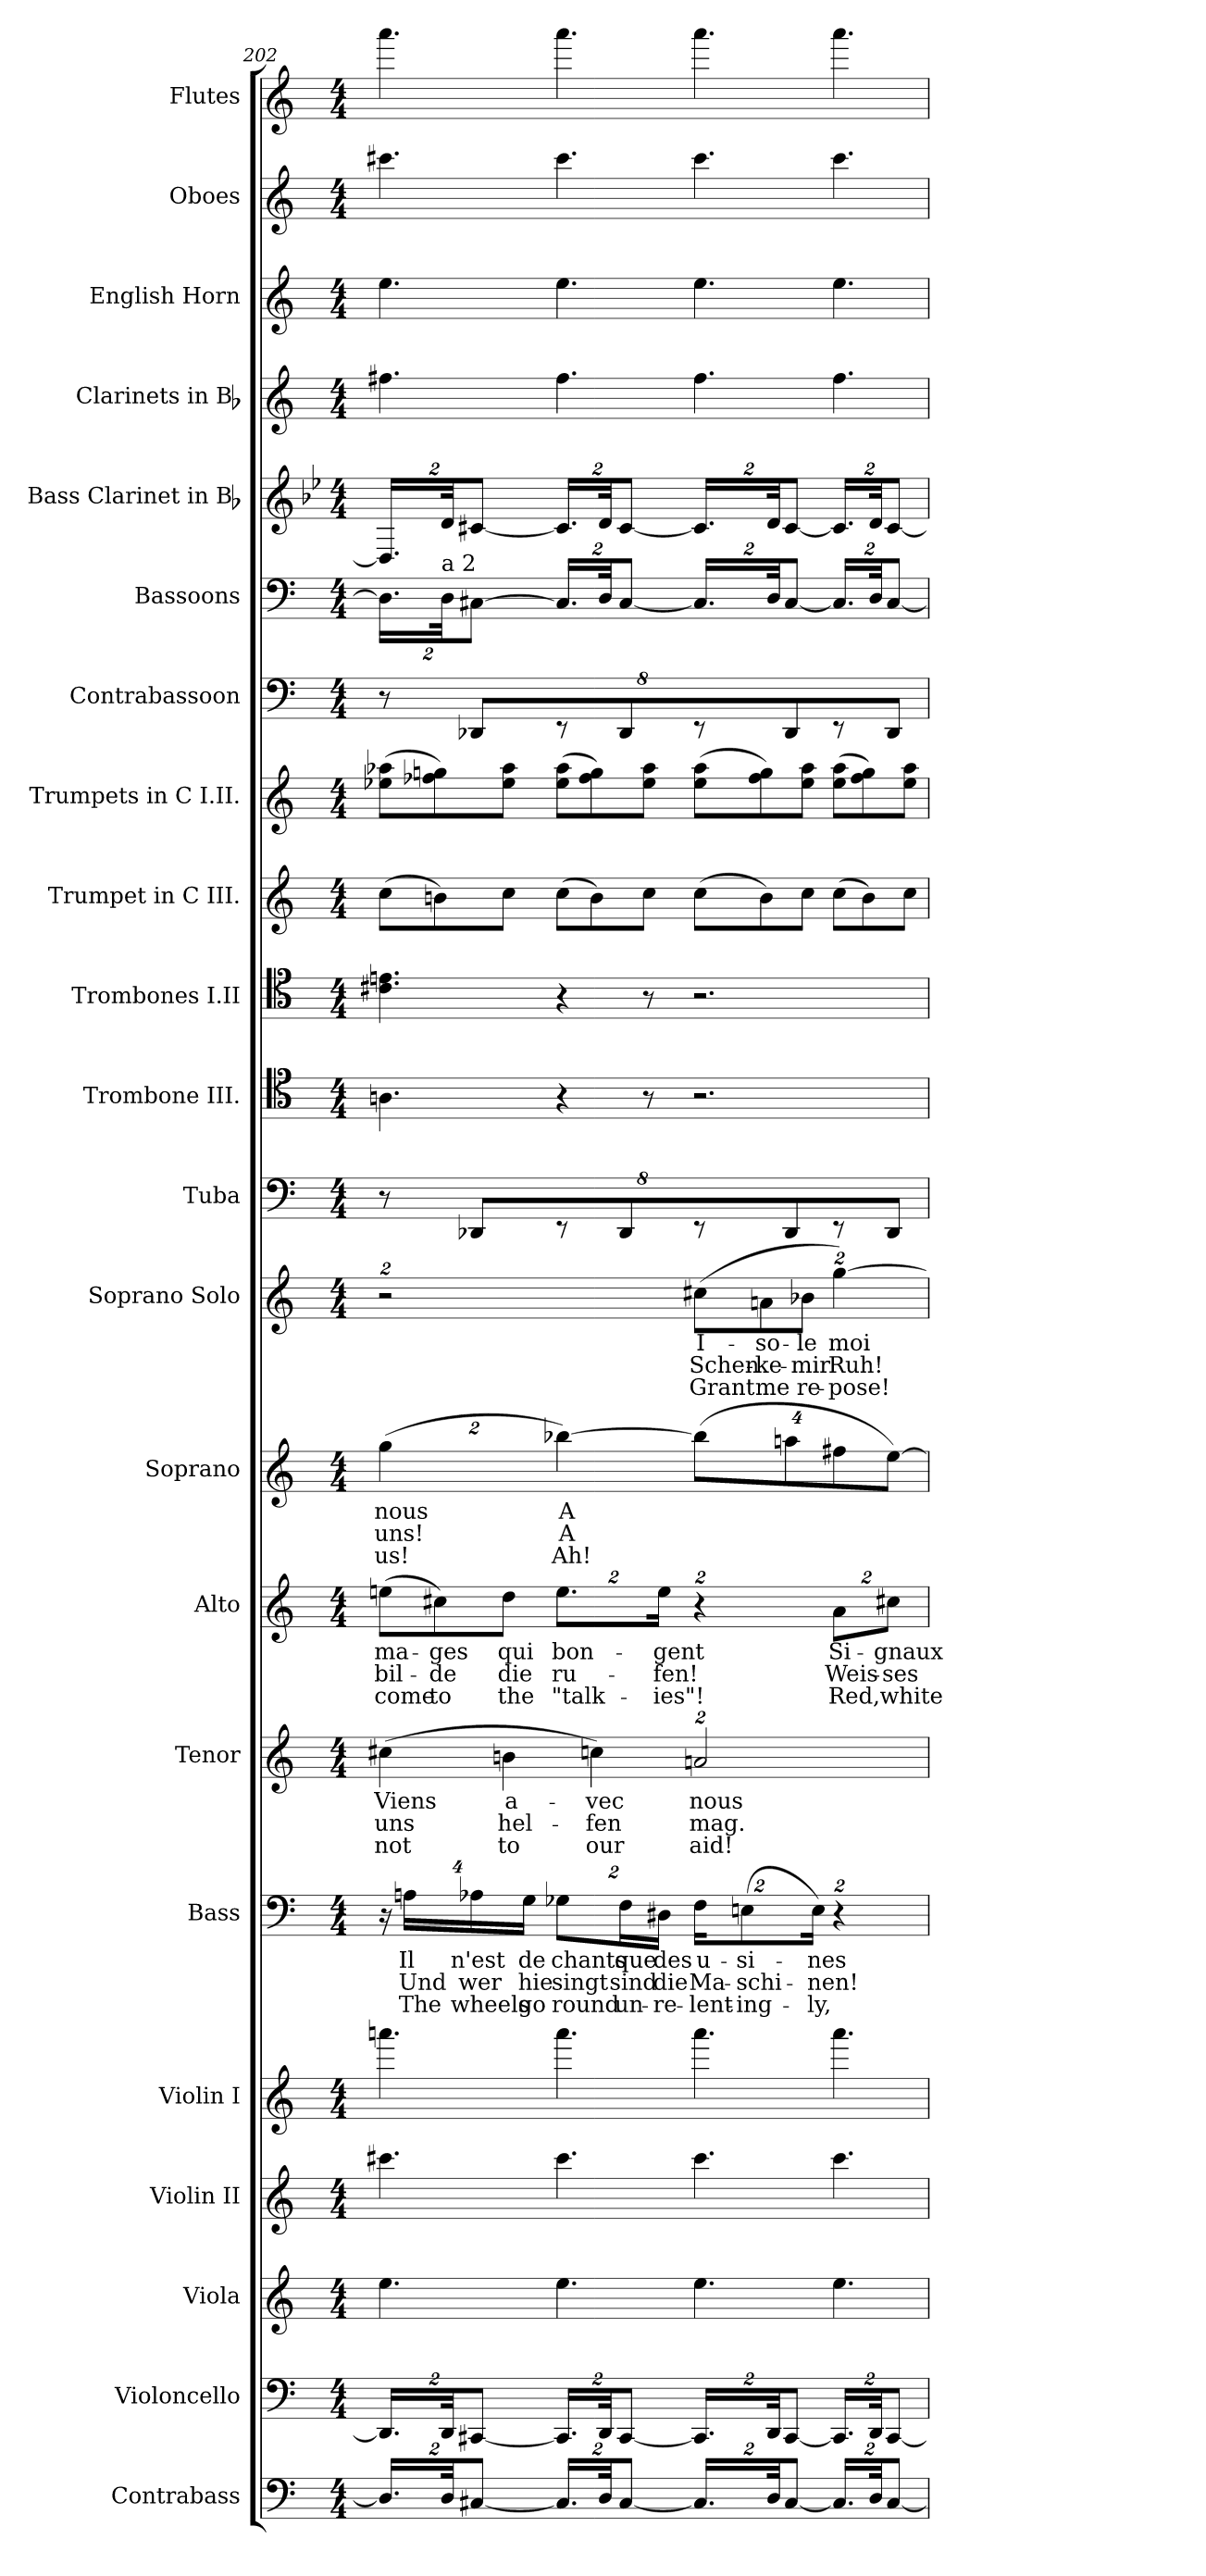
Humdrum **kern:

**kern	**kern	**kern	**kern	**kern	**kern	**text	**text	**text	**kern	**text	**text	**text	**kern	**text	**text	**text	**kern	**text	**text	**text	**kern	**text	**text	**text	**kern	**kern	**kern	**kern	**kern	**kern	**kern	**kern	**kern	**kern	**kern	**kern
*part22	*part21	*part20	*part19	*part18	*part17	*part17	*part17	*part17	*part16	*part16	*part16	*part16	*part15	*part15	*part15	*part15	*part14	*part14	*part14	*part14	*part13	*part13	*part13	*part13	*part12	*part11	*part10	*part9	*part8	*part7	*part6	*part5	*part4	*part3	*part2	*part1
*staff22	*staff21	*staff20	*staff19	*staff18	*staff17	*staff17	*staff17	*staff17	*staff16	*staff16	*staff16	*staff16	*staff15	*staff15	*staff15	*staff15	*staff14	*staff14	*staff14	*staff14	*staff13	*staff13	*staff13	*staff13	*staff12	*staff11	*staff10	*staff9	*staff8	*staff7	*staff6	*staff5	*staff4	*staff3	*staff2	*staff1
*I"Contrabass	*I"Violoncello	*I"Viola	*I"Violin II	*I"Violin I	*I"Bass	*	*	*	*I"Tenor	*	*	*	*I"Alto	*	*	*	*I"Soprano	*	*	*	*I"Soprano Solo	*	*	*	*I"Tuba	*I"Trombone III.	*I"Trombones I.II	*I"Trumpet in C III.	*I"Trumpets in C I.II.	*I"Contrabassoon	*I"Bassoons	*I"Bass Clarinet in Bb	*I"Clarinets in Bb	*I"English Horn	*I"Oboes	*I"Flutes
*	*I'Vc.	*I'Vla.	*I'Vln. II	*I'Vln. I	*I'B.	*	*	*	*I'T.	*	*	*	*	*	*	*	*I'S.	*	*	*	*I'S. Solo	*	*	*	*I'Tba.	*I'Tbn.	*I'Tbn.	*	*	*I'Cbsn.	*I'Bsn.	*I'B. Cl.	*I'Cl.	*I'Eng. Hn.	*I'Ob.	*I'Fl.
*clefF4	*clefF4	*clefG2	*clefG2	*clefG2	*clefF4	*	*	*	*clefG2	*	*	*	*clefG2	*	*	*	*clefG2	*	*	*	*clefG2	*	*	*	*clefF4	*clefC4	*clefC4	*clefG2	*clefG2	*clefF4	*clefF4	*clefG2	*clefG2	*clefG2	*clefG2	*clefG2
*ITrd7c12	*	*	*	*	*	*	*	*	*ITrd7c12	*	*	*	*	*	*	*	*	*	*	*	*	*	*	*	*	*	*	*	*	*ITrd7c12	*	*ITrd8c14	*ITrd1c2	*ITrd4c7	*	*
*k[]	*k[]	*k[]	*k[]	*k[]	*k[]	*	*	*	*k[]	*	*	*	*k[]	*	*	*	*k[]	*	*	*	*k[]	*	*	*	*k[]	*k[]	*k[]	*k[]	*k[]	*k[]	*k[]	*k[b-e-]	*k[b-e-]	*k[b-]	*k[]	*k[]
*M4/4	*M4/4	*M4/4	*M4/4	*M4/4	*M4/4	*	*	*	*M4/4	*	*	*	*M4/4	*	*	*	*M4/4	*	*	*	*M4/4	*	*	*	*M4/4	*M4/4	*M4/4	*M4/4	*M4/4	*M4/4	*M4/4	*M4/4	*M4/4	*M4/4	*M4/4	*M4/4
*Xbrackettup	*Xbrackettup	*	*	*	*Xbrackettup	*	*	*	*Xbrackettup	*	*	*	*	*	*	*	*	*	*	*	*	*	*	*	*	*	*	*	*	*	*	*	*	*	*	*
=202	=202	=202	=202	=202	=202	=202	=202	=202	=202	=202	=202	=202	=202	=202	=202	=202	=202	=202	=202	=202	=202	=202	=202	=202	=202	=202	=202	=202	=202	=202	=202	=202	=202	=202	=202	=202
!	!	!	!	!	!	!	!	!	!	!LO:LY:b:color=#000000	!LO:LY:b:color=#000000	!LO:LY:b:color=#000000	!	!	!	!	!	!	!	!	!	!	!	!	!	!	!	!	!	!	!	!	!	!	!	!
*	*	*	*	*	*	*	*	*	*	*	*	*	*Xbrackettup	*	*	*	*	*	*	*	*	*	*	*	*	*	*	*	*	*	*	*	*	*	*	*
!	!	!	!	!	!	!	!	!	!	!	!	!	!	!LO:LY:b:color=#000000	!LO:LY:b:color=#000000	!LO:LY:b:color=#000000	!	!	!	!	!	!	!	!	!	!	!	!	!	!	!	!	!	!	!	!
*	*	*	*	*	*	*	*	*	*	*	*	*	*	*	*	*	*Xbrackettup	*	*	*	*	*	*	*	*	*	*	*	*	*	*	*	*	*	*	*
!	!	!	!	!	!	!	!	!	!	!	!	!	!	!	!	!	!	!LO:LY:b:color=#000000	!LO:LY:b:color=#000000	!LO:LY:b:color=#000000	!	!	!	!	!	!	!	!	!	!	!	!	!	!	!	!
*	*	*	*	*	*	*	*	*	*	*	*	*	*	*	*	*	*	*	*	*	*Xbrackettup	*	*	*	*Xbrackettup	*	*	*	*	*Xbrackettup	*Xbrackettup	*Xbrackettup	*	*	*	*
32%3.DDi/LL]	32%3.DDi/LL]	4.eei\	4.ccc#Xi\	4.aaani\	32%3r	.	.	.	(4c#Xi\	Viens	uns	not	(8eeni\L	-ma-	-bil-	come	(8%3ggi\	nous	uns!	us!	4%3r	.	.	.	16%3r	4.Ani\	4.c#Xi\ 4.eni	(8cci\L	(8ee-Xi\ 8aa-XiL	16%3r	32%3.Di\LL]	32%3.DDi/LL]	4.eeni\	4.ai\	4.ccc#Xi\	4.aaai\
!	!	!	!	!	!	!LO:LY:b:color=#000000	!LO:LY:b:color=#000000	!LO:LY:b:color=#000000	!	!	!	!	!	!	!	!	!	!	!	!	!	!	!	!	!	!	!	!	!	!	!	!	!	!	!	!
.	.	.	.	.	32%3Ani\LL	Il	Und	The	.	.	.	.	.	.	.	.	.	.	.	.	.	.	.	.	.	.	.	.	.	.	.	.	.	.	.	.
!	!	!	!	!	!	!	!	!	!	!	!	!	!	!LO:LY:b:color=#000000	!LO:LY:b:color=#000000	!LO:LY:b:color=#000000	!	!	!	!	!	!	!	!	!	!	!	!	!	!	!	!	!	!	!	!
.	.	.	.	.	.	.	.	.	.	.	.	.	8cc#Xi\)	-ges	-de	to	.	.	.	.	.	.	.	.	.	.	.	8bni\)	8ff-Xi\ 8ggni)	.	.	.	.	.	.	.
!	!	!	!	!	!	!	!	!	!	!	!	!	!	!	!	!	!	!	!	!	!	!	!	!	!	!	!	!	!	!	!LO:TX:a:t=a 2	!	!	!	!	!
64%3DDi/Jk	64%3DDi/Jk	.	.	.	.	.	.	.	.	.	.	.	.	.	.	.	.	.	.	.	.	.	.	.	.	.	.	.	.	.	64%3Di\Jk	64%3Di/Jk	.	.	.	.
!	!	!	!	!	!	!LO:LY:b:color=#000000	!LO:LY:b:color=#000000	!LO:LY:b:color=#000000	!	!	!	!	!	!	!	!	!	!	!	!	!	!	!	!	!	!	!	!	!	!	!	!	!	!	!	!
[<16%3CC#Xi/J	[<16%3CC#Xi/J	.	.	.	32%3A-Xi\	n'est	wer	wheels	.	.	.	.	.	.	.	.	.	.	.	.	.	.	.	.	16%3DD-Xi/L	.	.	.	.	16%3DDD-Xi/L	[>16%3C#Xi\J	[<16%3C#Xi/J	.	.	.	.
!	!	!	!	!	!	!	!	!	!	!LO:LY:b:color=#000000	!LO:LY:b:color=#000000	!LO:LY:b:color=#000000	!	!	!	!	!	!	!	!	!	!	!	!	!	!	!	!	!	!	!	!	!	!	!	!
!	!	!	!	!	!	!	!	!	!	!	!	!	!	!LO:LY:b:color=#000000	!LO:LY:b:color=#000000	!LO:LY:b:color=#000000	!	!	!	!	!	!	!	!	!	!	!	!	!	!	!	!	!	!	!	!
.	.	.	.	.	.	.	.	.	4Bni\	a-	hel-	to	8ddi\J	qui	die	the	.	.	.	.	.	.	.	.	.	.	.	8cci\J	8ee-i\ 8aa-iJ	.	.	.	.	.	.	.
!	!	!	!	!	!	!LO:LY:b:color=#000000	!LO:LY:b:color=#000000	!LO:LY:b:color=#000000	!	!	!	!	!	!	!	!	!	!	!	!	!	!	!	!	!	!	!	!	!	!	!	!	!	!	!	!
.	.	.	.	.	32%3Gi\JJ	de	hie	go	.	.	.	.	.	.	.	.	.	.	.	.	.	.	.	.	.	.	.	.	.	.	.	.	.	.	.	.
!	!	!	!	!	!	!LO:LY:b:color=#000000	!LO:LY:b:color=#000000	!LO:LY:b:color=#000000	!	!	!	!	!	!	!	!	!	!	!	!	!	!	!	!	!	!	!	!	!	!	!	!	!	!	!	!
!	!	!	!	!	!	!	!	!	!	!	!	!	!	!LO:LY:b:color=#000000	!LO:LY:b:color=#000000	!LO:LY:b:color=#000000	!	!	!	!	!	!	!	!	!	!	!	!	!	!	!	!	!	!	!	!
!	!	!	!	!	!	!	!	!	!	!	!	!	!	!	!	!	!	!LO:LY:b:color=#000000	!LO:LY:b:color=#000000	!LO:LY:b:color=#000000	!	!	!	!	!	!	!	!	!	!	!	!	!	!	!	!
32%3.CC#i/LL]	32%3.CC#i/LL]	4.eei\	4.ccc#i\	4.aaai\	16%3G-Xi\L	chants	singt	round	.	.	.	.	16%3.eei\L	bon-	ru-	"talk-	[>8%3bb-Xi\)	A	A	Ah!	.	.	.	.	16%3r	4r	4r	(8cci\L	(8ee-i\ 8aa-iL	16%3r	32%3.C#i/LL]	32%3.C#i/LL]	4.eei\	4.ai\	4.ccc#i\	4.aaai\
!	!	!	!	!	!	!	!	!	!	!LO:LY:b:color=#000000	!LO:LY:b:color=#000000	!LO:LY:b:color=#000000	!	!	!	!	!	!	!	!	!	!	!	!	!	!	!	!	!	!	!	!	!	!	!	!
.	.	.	.	.	.	.	.	.	4cni\)	-vec	-fen	our	.	.	.	.	.	.	.	.	.	.	.	.	.	.	.	8bi\)	8ff-i\ 8ggi)	.	.	.	.	.	.	.
64%3DDi/Jk	64%3DDi/Jk	.	.	.	.	.	.	.	.	.	.	.	.	.	.	.	.	.	.	.	.	.	.	.	.	.	.	.	.	.	64%3Di/Jk	64%3Di/Jk	.	.	.	.
!	!	!	!	!	!	!LO:LY:b:color=#000000	!LO:LY:b:color=#000000	!LO:LY:b:color=#000000	!	!	!	!	!	!	!	!	!	!	!	!	!	!	!	!	!	!	!	!	!	!	!	!	!	!	!	!
[<16%3CC#i/J	[<16%3CC#i/J	.	.	.	32%3Fi\L	que	sind	un-	.	.	.	.	.	.	.	.	.	.	.	.	.	.	.	.	16%3DD-i/	.	.	.	.	16%3DDD-i/	[<16%3C#i/J	[<16%3C#i/J	.	.	.	.
.	.	.	.	.	.	.	.	.	.	.	.	.	.	.	.	.	.	.	.	.	.	.	.	.	.	8r	8r	8cci\J	8ee-i\ 8aa-iJ	.	.	.	.	.	.	.
!	!	!	!	!	!	!LO:LY:b:color=#000000	!LO:LY:b:color=#000000	!LO:LY:b:color=#000000	!	!	!	!	!	!	!	!	!	!	!	!	!	!	!	!	!	!	!	!	!	!	!	!	!	!	!	!
!	!	!	!	!	!	!	!	!	!	!	!	!	!	!LO:LY:b:color=#000000	!LO:LY:b:color=#000000	!LO:LY:b:color=#000000	!	!	!	!	!	!	!	!	!	!	!	!	!	!	!	!	!	!	!	!
.	.	.	.	.	32%3D#Xi\JJ	des	die	-re-	.	.	.	.	32%3eei\Jk	-gent	-fen!	-ies"!	.	.	.	.	.	.	.	.	.	.	.	.	.	.	.	.	.	.	.	.
!	!	!	!	!	!	!LO:LY:b:color=#000000	!LO:LY:b:color=#000000	!LO:LY:b:color=#000000	!	!	!	!	!	!	!	!	!	!	!	!	!	!	!	!	!	!	!	!	!	!	!	!	!	!	!	!
!	!	!	!	!	!	!	!	!	!	!LO:LY:b:color=#000000	!LO:LY:b:color=#000000	!LO:LY:b:color=#000000	!	!	!	!	!	!	!	!	!	!	!	!	!	!	!	!	!	!	!	!	!	!	!	!
!	!	!	!	!	!	!	!	!	!	!	!	!	!	!	!	!	!	!	!	!	!	!LO:LY:b:color=#000000	!LO:LY:b:color=#000000	!LO:LY:b:color=#000000	!	!	!	!	!	!	!	!	!	!	!	!
32%3.CC#i/LL]	32%3.CC#i/LL]	4.eei\	4.ccc#i\	4.aaai\	32%3Fi\KL	u-	Ma-	-lent-	4%3Ani/	nous	mag.	aid!	8%3r	.	.	.	(16%3bb-i\L]	.	.	.	(8cc#Xi\L	I-	Schen-	Grant	16%3r	2.r	2.r	(8cci\L	(8ee-i\ 8aa-iL	16%3r	32%3.C#i/LL]	32%3.C#i/LL]	4.eei\	4.ai\	4.ccc#i\	4.aaai\
!	!	!	!	!	!	!LO:LY:b:color=#000000	!LO:LY:b:color=#000000	!LO:LY:b:color=#000000	!	!	!	!	!	!	!	!	!	!	!	!	!	!	!	!	!	!	!	!	!	!	!	!	!	!	!	!
.	.	.	.	.	(16%3Eni\	-si-	-schi-	-ing-	.	.	.	.	.	.	.	.	.	.	.	.	.	.	.	.	.	.	.	.	.	.	.	.	.	.	.	.
!	!	!	!	!	!	!	!	!	!	!	!	!	!	!	!	!	!	!	!	!	!	!LO:LY:b:color=#000000	!LO:LY:b:color=#000000	!LO:LY:b:color=#000000	!	!	!	!	!	!	!	!	!	!	!	!
.	.	.	.	.	.	.	.	.	.	.	.	.	.	.	.	.	.	.	.	.	8ani\	-so-	-ke-	me	.	.	.	8bi\)	8ff-i\ 8ggi)	.	.	.	.	.	.	.
64%3DDi/Jk	64%3DDi/Jk	.	.	.	.	.	.	.	.	.	.	.	.	.	.	.	.	.	.	.	.	.	.	.	.	.	.	.	.	.	64%3Di/Jk	64%3Di/Jk	.	.	.	.
[<16%3CC#i/J	[<16%3CC#i/J	.	.	.	.	.	.	.	.	.	.	.	.	.	.	.	16%3aani\	.	.	.	.	.	.	.	16%3DD-i/	.	.	.	.	16%3DDD-i/	[<16%3C#i/J	[<16%3C#i/J	.	.	.	.
!	!	!	!	!	!	!	!	!	!	!	!	!	!	!	!	!	!	!	!	!	!	!LO:LY:b:color=#000000	!LO:LY:b:color=#000000	!LO:LY:b:color=#000000	!	!	!	!	!	!	!	!	!	!	!	!
.	.	.	.	.	.	.	.	.	.	.	.	.	.	.	.	.	.	.	.	.	8b-Xi\J	-le	-mir	re-	.	.	.	8cci\J	8ee-i\ 8aa-iJ	.	.	.	.	.	.	.
!	!	!	!	!	!	!LO:LY:b:color=#000000	!LO:LY:b:color=#000000	!LO:LY:b:color=#000000	!	!	!	!	!	!	!	!	!	!	!	!	!	!	!	!	!	!	!	!	!	!	!	!	!	!	!	!
.	.	.	.	.	32%3Ei\Jk)	-nes	-nen!	-ly,	.	.	.	.	.	.	.	.	.	.	.	.	.	.	.	.	.	.	.	.	.	.	.	.	.	.	.	.
!	!	!	!	!	!	!	!	!	!	!	!	!	!	!LO:LY:b:color=#000000	!LO:LY:b:color=#000000	!LO:LY:b:color=#000000	!	!	!	!	!	!	!	!	!	!	!	!	!	!	!	!	!	!	!	!
!	!	!	!	!	!	!	!	!	!	!	!	!	!	!	!	!	!	!	!	!	!	!LO:LY:b:color=#000000	!LO:LY:b:color=#000000	!LO:LY:b:color=#000000	!	!	!	!	!	!	!	!	!	!	!	!
32%3.CC#i/LL]	32%3.CC#i/LL]	4.eei\	4.ccc#i\	4.aaai\	8%3r	.	.	.	.	.	.	.	16%3ai\L	Si-	Weis-	Red,	16%3ff#Xi\	.	.	.	[>8%3ggi\)	moi	Ruh!	-pose!	16%3r	.	.	(8cci\L	(8ee-i\ 8aa-iL	16%3r	32%3.C#i/LL]	32%3.C#i/LL]	4.eei\	4.ai\	4.ccc#i\	4.aaai\
.	.	.	.	.	.	.	.	.	.	.	.	.	.	.	.	.	.	.	.	.	.	.	.	.	.	.	.	8bi\)	8ff-i\ 8ggi)	.	.	.	.	.	.	.
64%3DDi/Jk	64%3DDi/Jk	.	.	.	.	.	.	.	.	.	.	.	.	.	.	.	.	.	.	.	.	.	.	.	.	.	.	.	.	.	64%3Di/Jk	64%3Di/Jk	.	.	.	.
!	!	!	!	!	!	!	!	!	!	!	!	!	!	!LO:LY:b:color=#000000	!LO:LY:b:color=#000000	!LO:LY:b:color=#000000	!	!	!	!	!	!	!	!	!	!	!	!	!	!	!	!	!	!	!	!
[<16%3CC#i/J	[<16%3CC#i/J	.	.	.	.	.	.	.	.	.	.	.	16%3cc#Xi\J	-gnaux	-ses	white	[>16%3eei\J)	.	.	.	.	.	.	.	16%3DD-i/J	.	.	.	.	16%3DDD-i/J	[<16%3C#i/J	[<16%3C#i/J	.	.	.	.
.	.	.	.	.	.	.	.	.	.	.	.	.	.	.	.	.	.	.	.	.	.	.	.	.	.	.	.	8cci\J	8ee-i\ 8aa-iJ	.	.	.	.	.	.	.
=	=	=	=	=	=	=	=	=	=	=	=	=	=	=	=	=	=	=	=	=	=	=	=	=	=	=	=	=	=	=	=	=	=	=	=	=
*-	*-	*-	*-	*-	*-	*-	*-	*-	*-	*-	*-	*-	*-	*-	*-	*-	*-	*-	*-	*-	*-	*-	*-	*-	*-	*-	*-	*-	*-	*-	*-	*-	*-	*-	*-	*-
